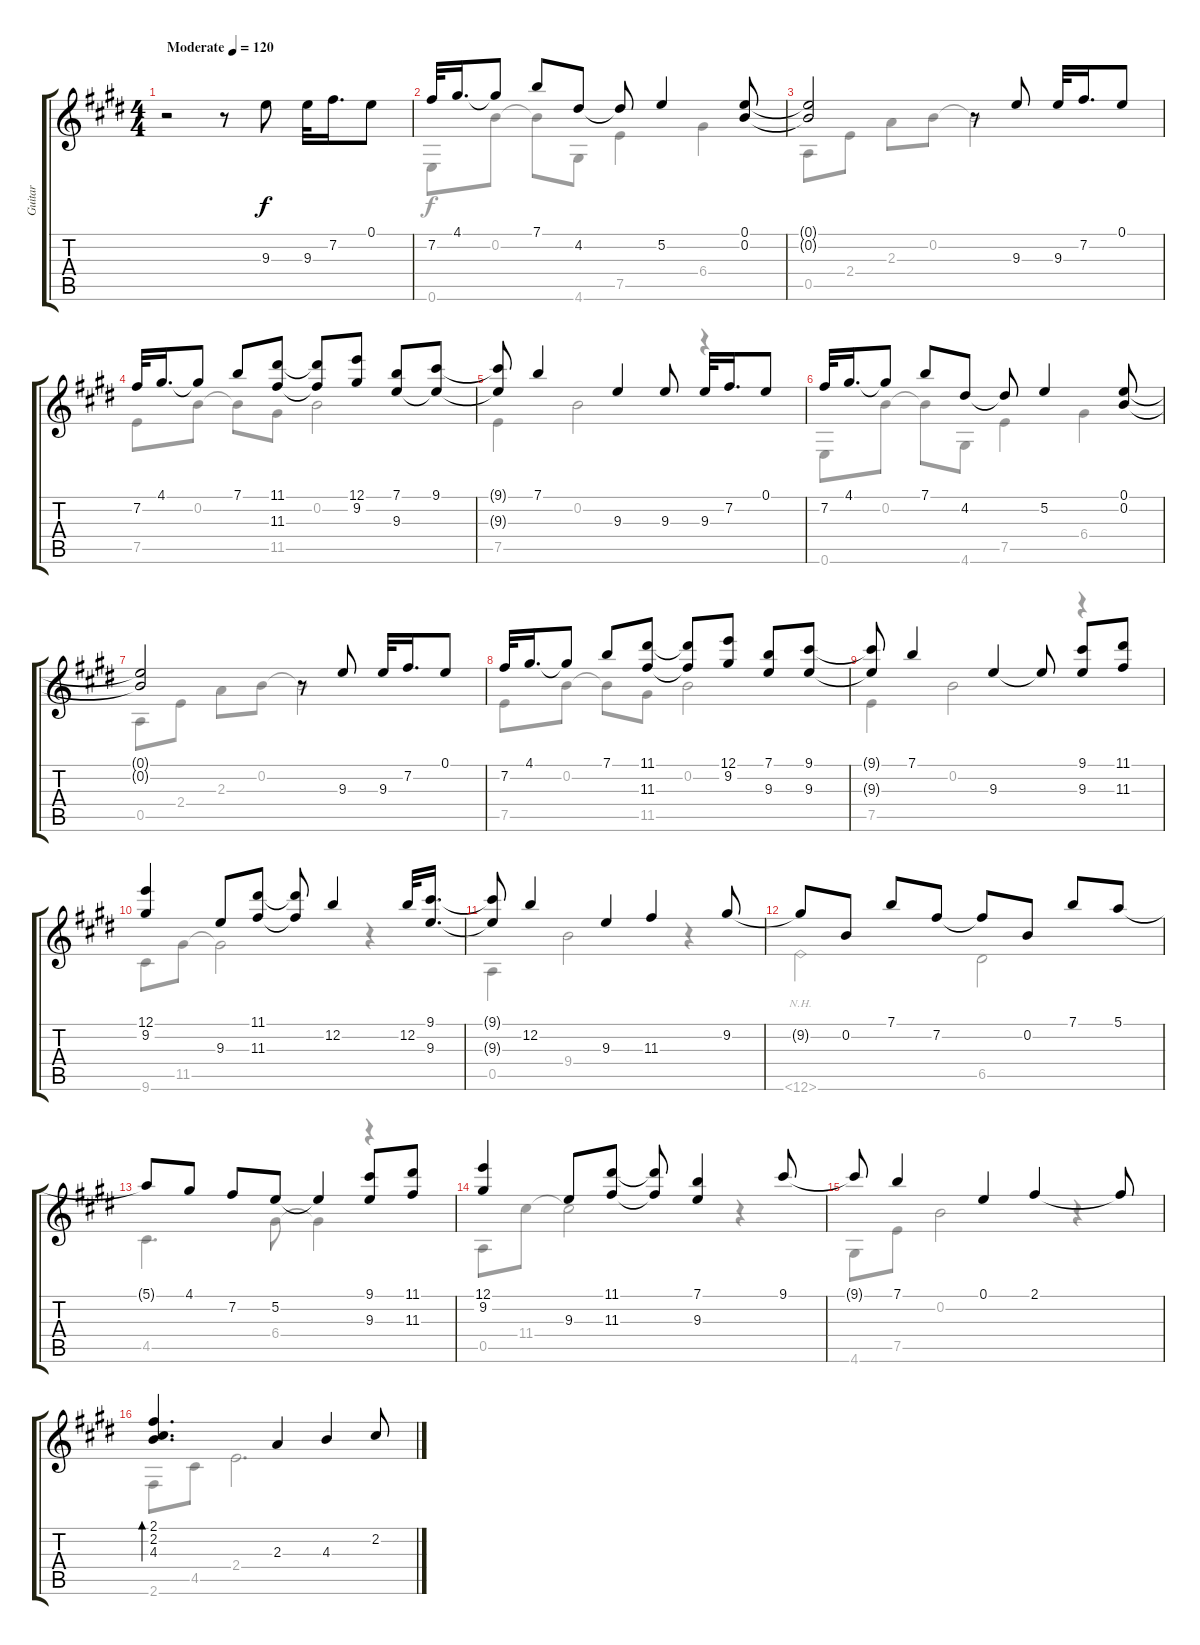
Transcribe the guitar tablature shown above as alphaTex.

\track ("Guitar" "Guitar") {instrument acousticguitarnylon}
\staff {score tabs}
\tuning (E4 B3 G3 D3 A2 E2) {hide}
\voice
\ts (4 4)
\tempo (120 "Moderate")
\clef g2
\ks e
r.2{dy f instrument acousticguitarnylon} r.8 9.3.8 9.3.32 7.2.16{d} 0.1.8 |
7.2.32 4.1.16{d} 4.1{t}.8 7.1.8 4.2.8 4.2{t}.8 5.2.4 (0.1 0.2).8 |
(0.1{t} 0.2{t}).2 r.8 9.3.8 9.3.32 7.2.16{d} 0.1.8 |
7.2.32 4.1.16{d} 4.1{t}.8 7.1.8 (11.1 11.3).8 (11.1{t} 11.3{t}).8 (12.1 9.2).8 (7.1 9.3).8 (9.1 9.3{t}).8 |
(9.1{t} 9.3{t}).8 7.1.4 9.3.4 9.3.8 9.3.32 7.2.16{d} 0.1.8 |
7.2.32 4.1.16{d} 4.1{t}.8 7.1.8 4.2.8 4.2{t}.8 5.2.4 (0.1 0.2).8 |
(0.1{t} 0.2{t}).2 r.8 9.3.8 9.3.32 7.2.16{d} 0.1.8 |
7.2.32 4.1.16{d} 4.1{t}.8 7.1.8 (11.1 11.3).8 (11.1{t} 11.3{t}).8 (12.1 9.2).8 (7.1 9.3).8 (9.1 9.3).8 |
(9.1{t} 9.3{t}).8 7.1.4 9.3.4 9.3{t}.8 (9.1 9.3).8 (11.1 11.3).8 |
(12.1 9.2).4 9.3.8 (11.1 11.3).8 (11.1{t} 11.3{t}).8 12.2.4 12.2.32 (9.1 9.3).16{d} |
(9.1{t} 9.3{t}).8 12.2.4 9.3.4 11.3.4 9.2.8 |
9.2{t}.8 0.2.8 7.1.8 7.2.8 7.2{t}.8 0.2.8 7.1.8 5.1.8 |
5.1{t}.8 4.1.8 7.2.8 5.2.8 5.2{t}.4 (9.1 9.3).8 (11.1 11.3).8 |
(12.1 9.2).4 9.3.8 (11.1 11.3).8 (11.1{t} 11.3{t}).8 (7.1 9.3).4 9.1.8 |
9.1{t}.8 7.1.4 0.1.4 2.1.4 2.1{t}.8 |
(2.1 2.2 4.3).4{d bd 480} 2.3.4 4.3.4 2.2.8
\voice
\clef g2
\ottava regular
\simile none
\ks e
|
0.6.8 0.2.8 0.2{t}.8 4.6.8 7.5.4 6.4.4 |
0.5.8 2.4.8 2.3.8 0.2.8 0.2{t}.2 |
7.5.8 0.2.8 0.2{t}.8 11.5.8 0.2.2 |
7.5.4 0.2.2 r.4 |
0.6.8 0.2.8 0.2{t}.8 4.6.8 7.5.4 6.4.4 |
0.5.8 2.4.8 2.3.8 0.2.8 0.2{t}.2 |
7.5.8 0.2.8 0.2{t}.8 11.5.8 0.2.2 |
7.5.4 0.2.2 r.4 |
9.6.8 11.5.8 11.5{t}.2 r.4 |
0.5.4 9.4.2 r.4 |
12.6{nh}.2 6.5.2 |
4.5.4{d} 6.4.8 6.4{t}.4 r.4 |
0.5.8 11.4.8 11.4{t}.2 r.4 |
4.6.8 7.5.8 0.2.2 r.4 |
2.6.8 4.5.8 2.4.2{d}
